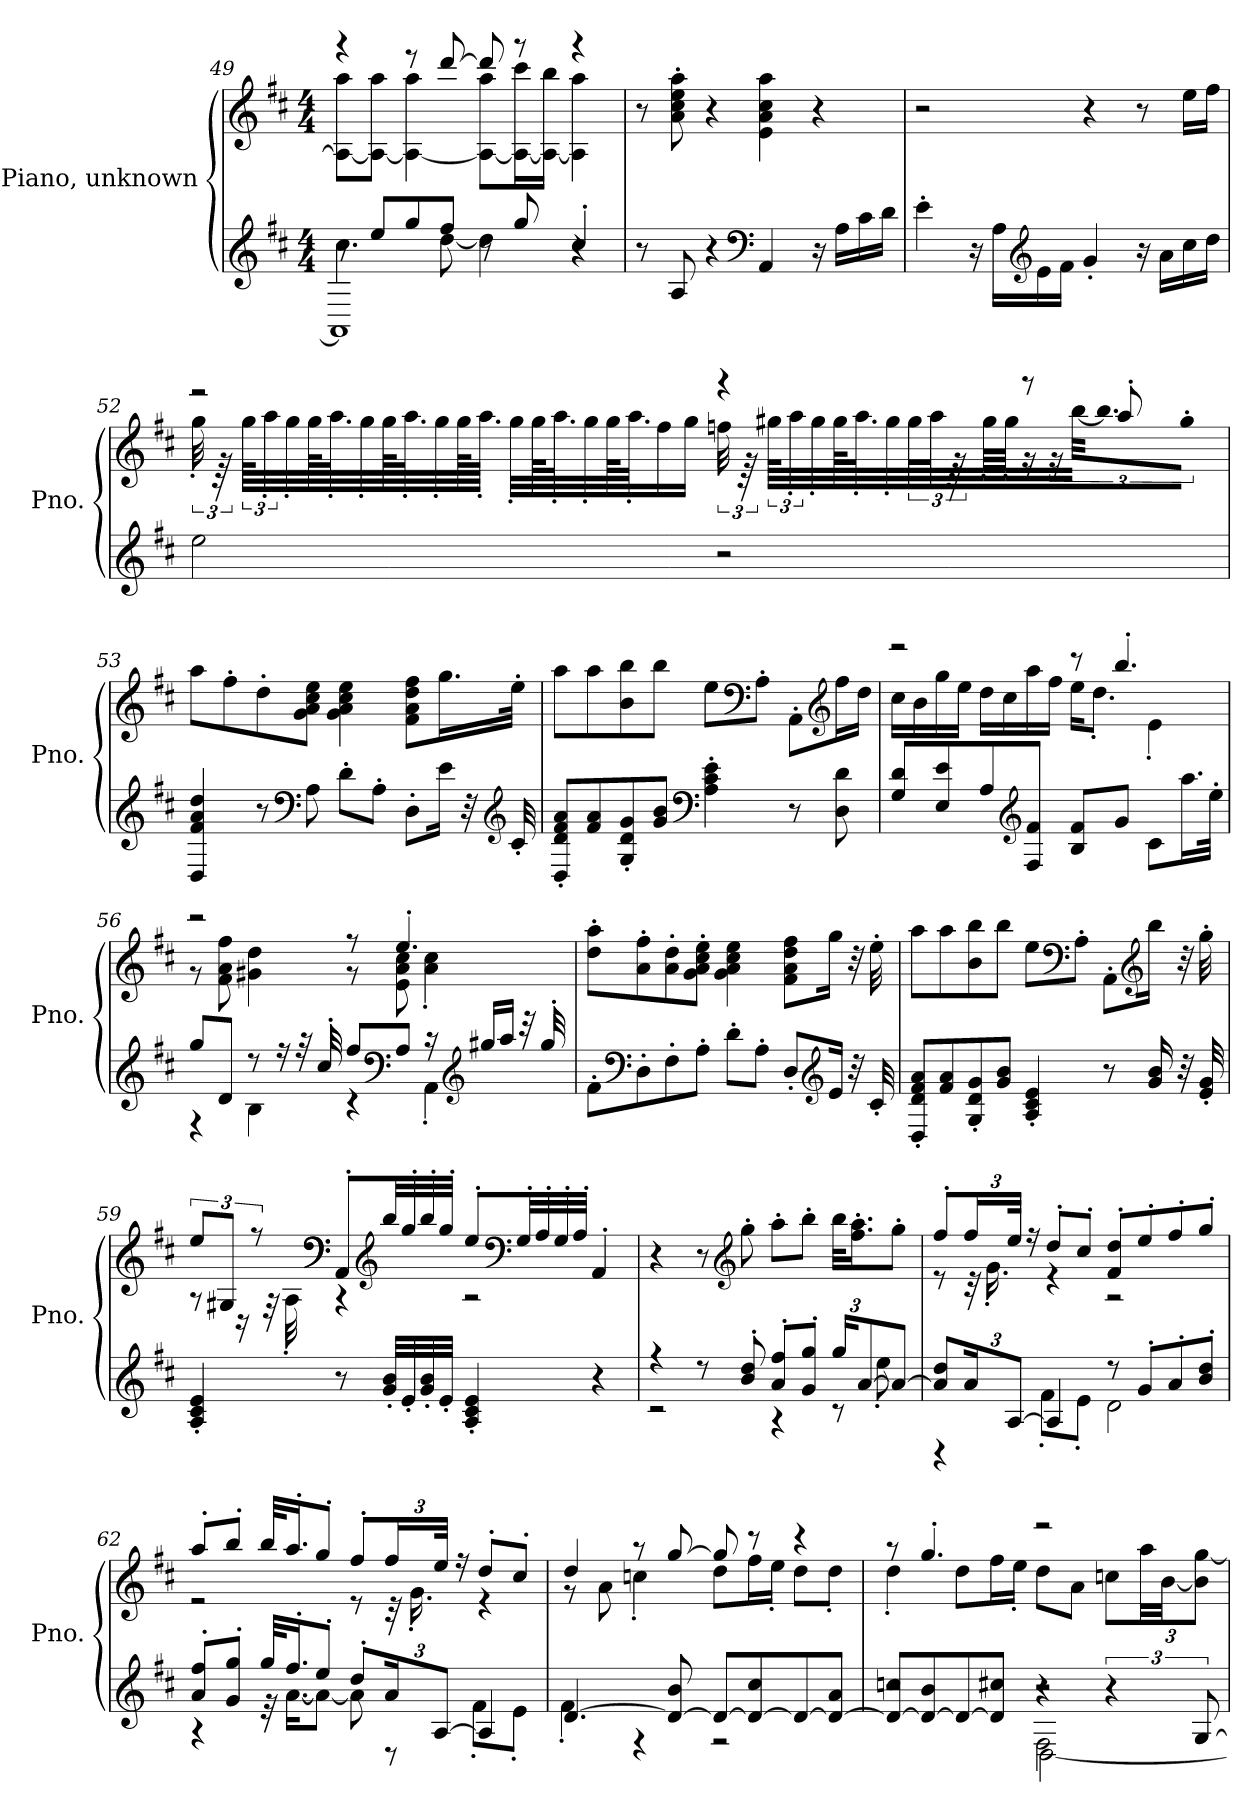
**kern	**kern
*part1	*part1
*staff2	*staff1
*I"Piano, unknown	*
*I'Pno.	*
*clefG2	*clefG2
*k[f#c#]	*k[f#c#]
*M4/4	*M4/4
=49	=49
*^	*^
*	*^	*	*
8r	4.cc#\	1AA]	4r	8A\_ 8aa\L
8ee/L	.	.	.	8A\_ 8aa\J
8gg/	.	.	8r	4A\_ 4aa\
8ff#/J	[8dd\	.	[8ddd/	.
8r	4dd\]	.	8ddd/]	8A\_ 8aa\L
8gg/	.	.	8r	16A\_ 16ccc#\L
.	.	.	.	16A\_ 16bb\JJ
4cc#'/	4r	.	4r	4A\] 4aa\
*v	*v	*v	*	*
*	*v	*v
=50	=50
8r	8r
8A/	8a\' 8cc#\' 8ee\' 8aa\'
4r	4r
*clefF4	*
4AA/	4e\ 4a\ 4cc#\ 4aa\
16r	4r
16A\LL	.
16c#\	.
16d\JJ	.
!!LO:LB:g=z
=51	=51
4e'\	2r
16r	.
16A\LL	.
*clefG2	*
16e\	.
16f#\JJ	.
4g'/	4r
16r	8r
16a\LL	.
16cc#\	16ee\LL
16dd\JJ	16ff#\JJ
!!LO:LB:g=z
=52	=52
*	*^
2ee\	2r	48gg'\
.	.	96r
.	.	96gg\KLLL
.	.	48aa'\
.	.	32gg'\
.	.	128gg\KL
.	.	64.aa'\J
.	.	32gg'\
.	.	128gg\KL
.	.	64.aa'\J
.	.	32gg'\
.	.	128gg\KL
.	.	64.aa'\JJJJ
.	.	32gg'\LLL
.	.	128gg\KL
.	.	64.aa'\J
.	.	32gg'\
.	.	128gg\KL
.	.	64.aa'\JJ
.	.	16ff#\
.	.	16gg\JJ
2r	4r	48ffn\
.	.	96r
.	.	96gg#X\KLLL
.	.	48aa'\
.	.	32gg#'\
.	.	128gg#\KL
.	.	64.aa'\J
.	.	32gg#'\
.	.	96gg#\L
.	.	96aa\JJJJ
.	.	96r
.	.	32gg#'\LLL
.	.	32gg#'\JJJ
.	8r	16r
.	.	24r
.	.	[48bb\KLL
.	8aa'/	16.bb\]
.	.	32gg#'\JJk
*	*v	*v
!!LO:LB:g=z
=53	=53
4D/ 4f#/ 4a/ 4dd/	8aa\L
.	8ff#'\
8r	8dd'\
*clefF4	*
8A\	8g\ 8a\ 8cc#\ 8ee\J
8d'\L	4g\ 4a\ 4cc#\ 4ee\
8A'\J	.
8D'\L	8f#\ 8a\ 8dd\ 8ff#\L
16e\Jk	16.gg\L
32r	.
*clefG2	*
32c#'/	32ee'\JJk
=54	=54
8D/' 8d/' 8f#/' 8a/'L	8aa\L
8f#/ 8a/	8aa\
8G/' 8d/' 8g/'	8b\ 8bb\
8g/ 8b/J	8bb\J
*clefF4	*
4A\' 4c#\' 4e\'	8ee\L
*	*clefF4
.	8A'\J
8r	8AA'\L
*	*clefG2
8D\ 8d\	16ff#\L
.	16dd\JJ
!!LO:PB:g=z
=55	=55
*	*^
8G/ 8d/L	2r	16cc#\LL
.	.	16b\
8E/ 8e/	.	16gg\
.	.	16ee\JJ
8A/	.	16dd\LL
.	.	16cc#\
*clefG2	*	*
8F#/ 8f#/J	.	16aa\
.	.	16ff#\JJ
8B/ 8f#/L	8r	16ee\KL
.	.	8.dd'\J
8g/J	4.bb'/	.
8c#\L	.	4e'\
16.aa\L	.	.
32ee'\JJk	.	.
=56	=56	=56
*^	*	*
8gg/L	4r	2r	8r
8d/J	.	.	8f#\ 8a\ 8ff#\
8r	4B\	.	4g#X\ 4dd\
16r	.	.	.
32r	.	.	.
32cc#'/	.	.	.
8ff#/L	4r	8r	8r
*clefF4	*	*	*
8A/J	.	4.ee'/	8e\ 8a\ 8cc#\
16r	4AA'\	.	4a\' 4cc#\'
*clefG2	*	*	*
16gg#X/LL	.	.	.
16aa/JJ	.	.	.
32r	.	.	.
32gg#'/	.	.	.
*v	*v	*	*
*	*v	*v
!!LO:LB:g=z
=57	=57
8f#'\L	8dd\' 8aa\'L
*clefF4	*
8D'\	8a\' 8ff#\'
8F#'\	8a\' 8dd\'
8A'\J	8g\' 8a\' 8cc#\' 8ee\'J
8d'\L	4g\ 4a\ 4cc#\ 4ee\
8A'\J	.
8D'/L	8f#\ 8a\ 8dd\ 8ff#\L
*clefG2	*
16e/Jk	16gg\Jk
32r	32r
32c#'/	32ee'\
=58	=58
8D/' 8d/' 8f#/' 8a/'L	8aa\L
8f#/ 8a/	8aa\
8G/' 8d/' 8g/'	8b\ 8bb\
8g/ 8b/J	8bb\J
4A/' 4c#/' 4e/'	8ee\L
*	*clefF4
.	8A'\J
8r	8AA'\L
*	*clefG2
16g/ 16b/	16bb\Jk
32r	32r
32e/' 32g/'	32gg'\
!!LO:LB:g=z
=59	=59
*	*^
4A/' 4c#/' 4e/'	12ee/L	8r
.	12G#X/J	.
.	.	16r
.	12r	.
.	.	32r
.	.	32A'\
*	*clefF4	*
8r	8AA'/L	4r
*	*clefG2	*
32g/' 32b/'LLL	32bb/LL	.
32e'/	32gg'/	.
32g/' 32b/'	32bb'/	.
32e'/JJJ	32gg'/JJJ	.
4A/' 4c#/' 4e/'	8ee'/L	2r
*	*clefF4	*
.	32G#'/LL	.
.	32A'/	.
.	32G#'/	.
.	32A'/JJJ	.
4r	4AA'/	.
*	*v	*v
=60	=60
*^	*
4r	2r	4r
8r	.	8r
*	*	*clefG2
8b/' 8dd/'	.	8gg'\
8a/' 8ff#/'L	4r	8aa'\L
8g/' 8gg/'J	.	8bb'\J
*Xbrackettup	*	*
24gg/KL	8r	32bb\KLL
.	.	16.ff#\' 16.aa\'J
[12a/	.	.
8a/J_	8ee'\	8gg'\J
!!LO:LB:g=z
=61	=61	=61
*	*	*^
8a/] 8dd/L	4r	8ff#'/L	8r
*	*	*Xbrackettup	*
24a/K	.	24ff#/L	32r
.	.	.	16.g'\
[12A/J	.	48ee/JJk	.
.	.	16r	.
4A/]	8f#'\L	8dd'/L	4r
.	8e'\J	8cc#'/J	.
8r	2d\	8f#/' 8dd/'L	2r
8g'/L	.	8ee'/	.
8a'/	.	8ff#'/	.
8b/' 8dd/'J	.	8gg'/J	.
=62	=62	=62	=62
8a/' 8ff#/'L	4r	8aa'/L	2r
8g/' 8gg/'J	.	8bb'/J	.
32gg/KLL	32r	32bb/KLL	.
16.ff#'/J	[16.a\KL	16.aa'/J	.
8ee'/J	8a\J_	8gg'/J	.
8dd'/L	8a\]	8ff#'/L	8r
24a/K	8r	24ff#/L	32r
.	.	.	16.g'\
[12A/J	.	48ee/JJk	.
.	.	16r	.
4A/]	8f#'\L	8dd'/L	4r
.	8e'\J	8cc#'/J	.
=63	=63	=63	=63
[4.d/	4f#'\	4dd/	8r
.	.	.	8a\
.	4r	8r	4ccn'\
8d/_ 8b/	.	[8gg/	.
8d/L_	2r	8gg/]	8dd\L
8d/_ 8cc#/	.	8r	16ff#\L
.	.	.	16ee'\JJ
8d/_	.	4r	8dd\L
8d/_ 8a/J	.	.	8dd'\J
!!LO:LB:g=z	!!
=64	=64	=64	=64
*^	*^	*	*
8d/_ 8ccn/L	2r	2r	2r	8r	4dd'\
8d/_ 8b/	.	.	.	4.gg'/	.
8d/_	.	.	.	.	8dd\L
8d/] 8cc#X/J	.	.	.	.	16ff#\L
.	.	.	.	.	16ee'\JJ
2r	2F#\	4r	[2D\	2r	8dd\L
.	.	.	.	.	8a\J
*	*	*brackettup	*	*	*
.	.	6r	.	.	8ccn\L
.	.	.	.	.	48aa\LL
.	.	.	.	.	[48b\JJ
.	.	[12G/	.	.	12b\] [12gg\J
*v	*v	*v	*v	*	*
*	*v	*v
=	=
*-	*-
